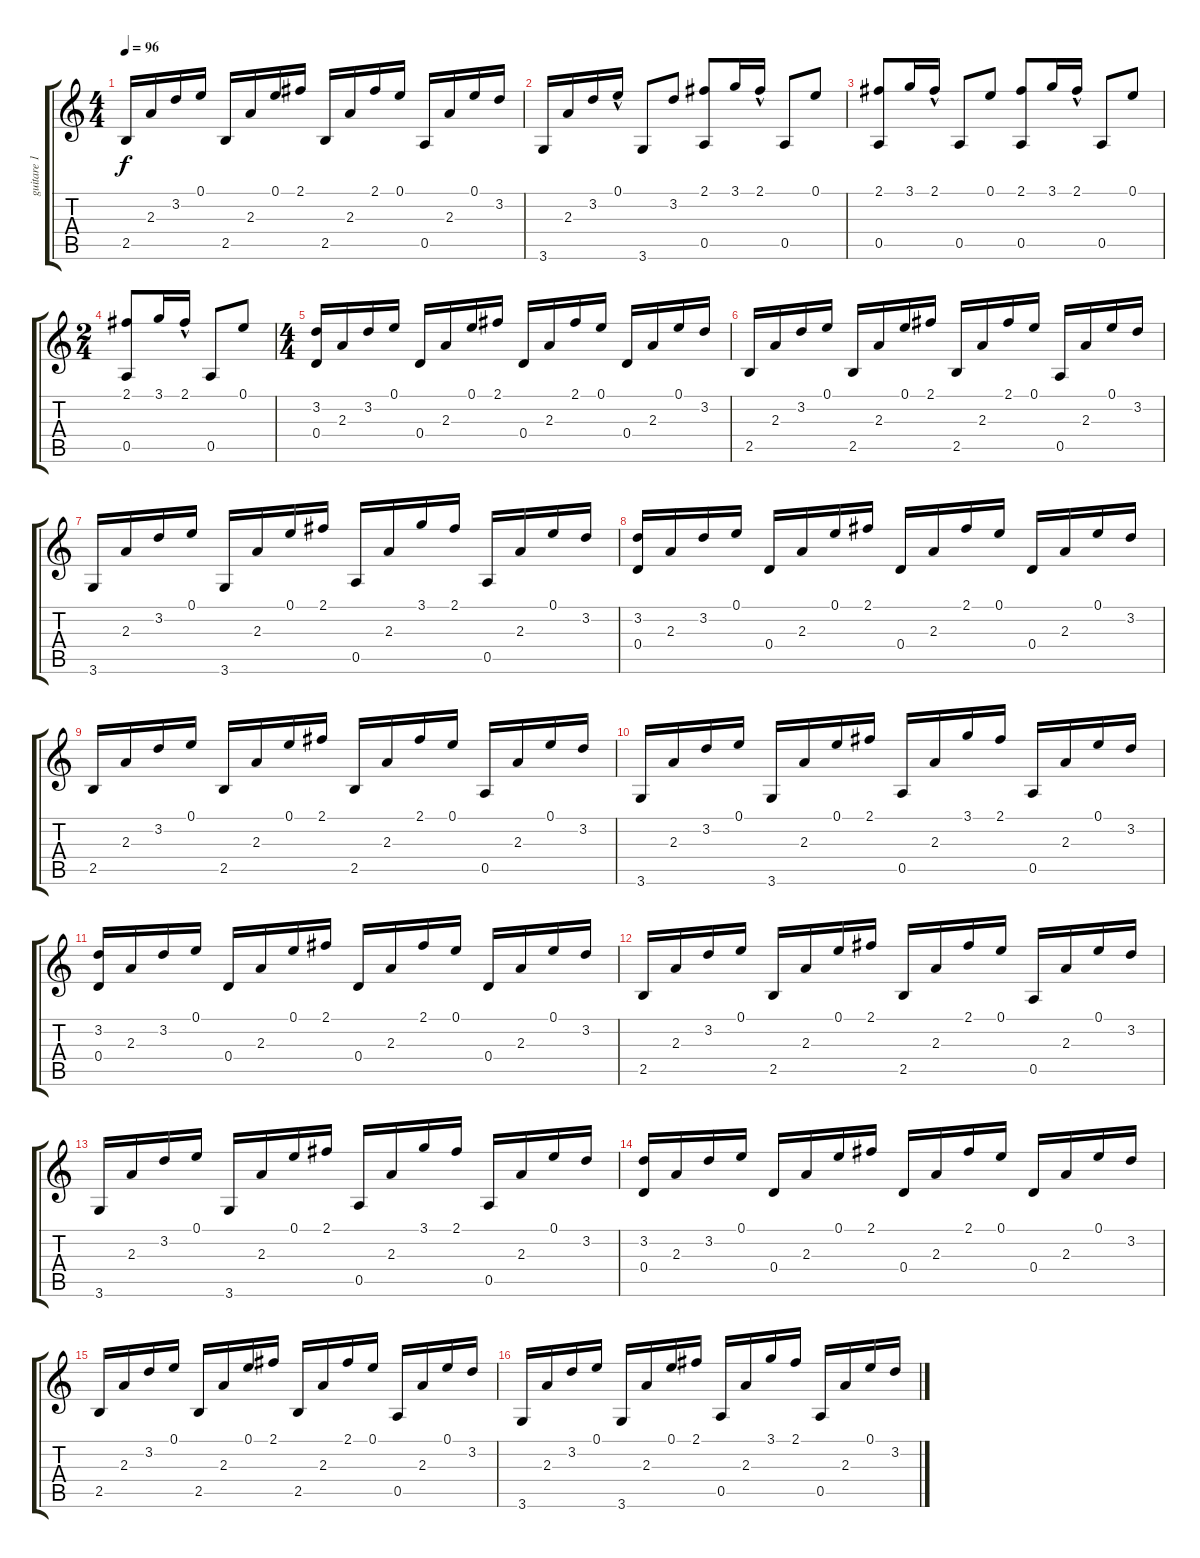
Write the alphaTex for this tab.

\track ("guitare 1" "guitare 1") {instrument acousticguitarnylon}
\staff {score tabs}
\tuning (E4 B3 G3 D3 A2 E2) {hide}
\ts (4 4)
\tempo 96
\clef g2
\ks c
2.5.16{dy f} 2.3.16 3.2.16 0.1.16 2.5.16 2.3.16 0.1.16 2.1.16 2.5.16 2.3.16 2.1.16 0.1.16 0.5.16 2.3.16 0.1.16 3.2.16 |
3.6.16 2.3.16 3.2.16 0.1{hac}.16 3.6.8 3.2.8 (2.1 0.5).8 3.1.16 2.1{hac}.16 0.5.8 0.1.8 |
(2.1 0.5).8 3.1.16 2.1{hac}.16 0.5.8 0.1.8 (2.1 0.5).8 3.1.16 2.1{hac}.16 0.5.8 0.1.8 |
\ts (2 4)
(2.1 0.5).8 3.1.16 2.1{hac}.16 0.5.8 0.1.8 |
\ts (4 4)
(3.2 0.4).16 2.3.16 3.2.16 0.1.16 0.4.16 2.3.16 0.1.16 2.1.16 0.4.16 2.3.16 2.1.16 0.1.16 0.4.16 2.3.16 0.1.16 3.2.16 |
2.5.16 2.3.16 3.2.16 0.1.16 2.5.16 2.3.16 0.1.16 2.1.16 2.5.16 2.3.16 2.1.16 0.1.16 0.5.16 2.3.16 0.1.16 3.2.16 |
3.6.16 2.3.16 3.2.16 0.1.16 3.6.16 2.3.16 0.1.16 2.1.16 0.5.16 2.3.16 3.1.16 2.1.16 0.5.16 2.3.16 0.1.16 3.2.16 |
(3.2 0.4).16 2.3.16 3.2.16 0.1.16 0.4.16 2.3.16 0.1.16 2.1.16 0.4.16 2.3.16 2.1.16 0.1.16 0.4.16 2.3.16 0.1.16 3.2.16 |
2.5.16 2.3.16 3.2.16 0.1.16 2.5.16 2.3.16 0.1.16 2.1.16 2.5.16 2.3.16 2.1.16 0.1.16 0.5.16 2.3.16 0.1.16 3.2.16 |
3.6.16 2.3.16 3.2.16 0.1.16 3.6.16 2.3.16 0.1.16 2.1.16 0.5.16 2.3.16 3.1.16 2.1.16 0.5.16 2.3.16 0.1.16 3.2.16 |
(3.2 0.4).16 2.3.16 3.2.16 0.1.16 0.4.16 2.3.16 0.1.16 2.1.16 0.4.16 2.3.16 2.1.16 0.1.16 0.4.16 2.3.16 0.1.16 3.2.16 |
2.5.16 2.3.16 3.2.16 0.1.16 2.5.16 2.3.16 0.1.16 2.1.16 2.5.16 2.3.16 2.1.16 0.1.16 0.5.16 2.3.16 0.1.16 3.2.16 |
3.6.16 2.3.16 3.2.16 0.1.16 3.6.16 2.3.16 0.1.16 2.1.16 0.5.16 2.3.16 3.1.16 2.1.16 0.5.16 2.3.16 0.1.16 3.2.16 |
(3.2 0.4).16 2.3.16 3.2.16 0.1.16 0.4.16 2.3.16 0.1.16 2.1.16 0.4.16 2.3.16 2.1.16 0.1.16 0.4.16 2.3.16 0.1.16 3.2.16 |
2.5.16 2.3.16 3.2.16 0.1.16 2.5.16 2.3.16 0.1.16 2.1.16 2.5.16 2.3.16 2.1.16 0.1.16 0.5.16 2.3.16 0.1.16 3.2.16 |
3.6.16 2.3.16 3.2.16 0.1.16 3.6.16 2.3.16 0.1.16 2.1.16 0.5.16 2.3.16 3.1.16 2.1.16 0.5.16 2.3.16 0.1.16 3.2.16
